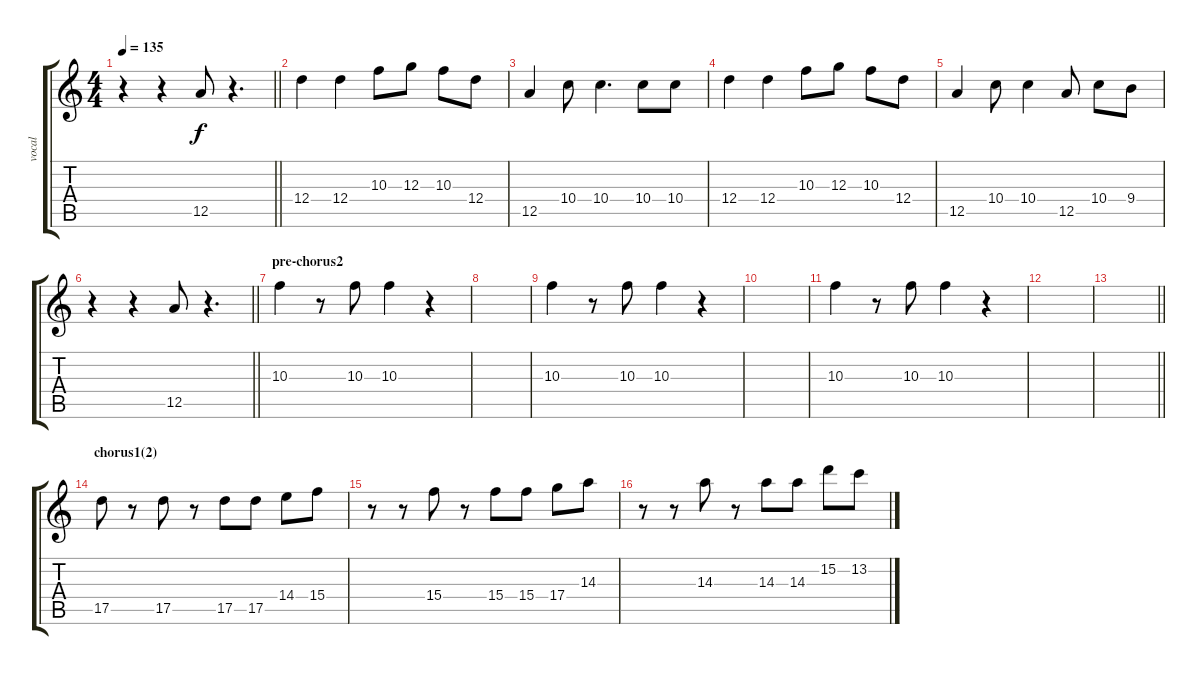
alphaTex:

\track ("vocal" "vocal") {instrument distortionguitar}
\staff {score tabs}
\tuning (E4 B3 G3 D3 A2 E2) {hide}
\ts (4 4)
\tempo 135
\clef g2
\barLineRight lightlight
\ks c
r.4{dy f} r.4 12.5.8 r.4{d} |
12.4.4 12.4.4 10.3.8 12.3.8 10.3.8 12.4.8 |
12.5.4 10.4.8 10.4.4{d} 10.4.8 10.4.8 |
12.4.4 12.4.4 10.3.8 12.3.8 10.3.8 12.4.8 |
12.5.4 10.4.8 10.4.4 12.5.8 10.4.8 9.4.8 |
\barLineRight lightlight
r.4 r.4 12.5.8 r.4{d} |
\section ("" "pre-chorus2")
10.3.4 r.8 10.3.8 10.3.4 r.4 |
|
10.3.4 r.8 10.3.8 10.3.4 r.4 |
|
10.3.4 r.8 10.3.8 10.3.4 r.4 |
|
\barLineRight lightlight
|
\section ("" "chorus1(2)")
17.5.8 r.8 17.5.8 r.8 17.5.8 17.5.8 14.4.8 15.4.8 |
r.8 r.8 15.4.8 r.8 15.4.8 15.4.8 17.4.8 14.3.8 |
r.8 r.8 14.3.8 r.8 14.3.8 14.3.8 15.2.8 13.2.8
